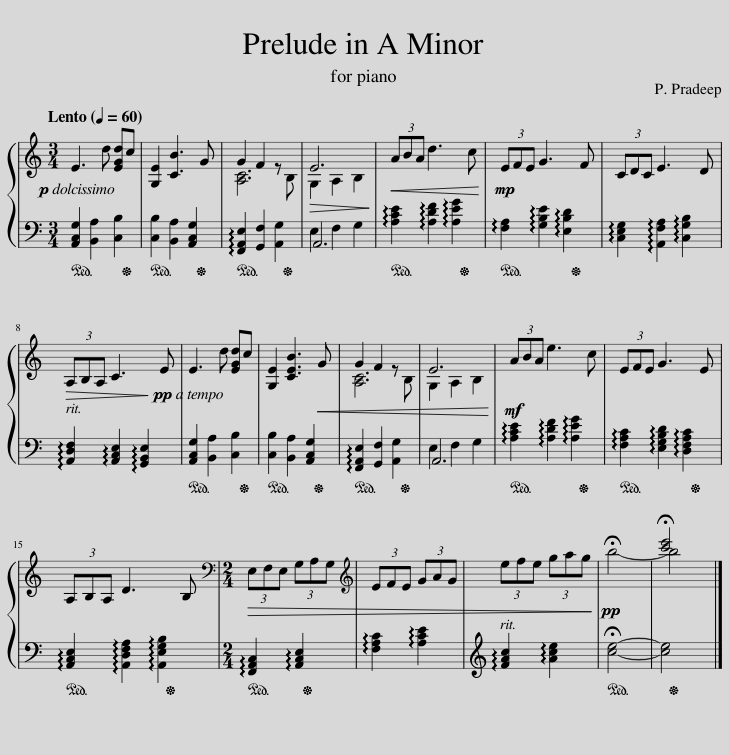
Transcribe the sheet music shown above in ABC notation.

X:1
%%score { ( 1 3 ) | ( 2 4 ) }
L:1/8
Q:1/4=60
M:3/4
I:linebreak $
K:C
V:1 treble
V:3 treble
V:2 bass
V:4 bass
V:1
!p! E3 d [EGd]c | [G,E]2 [CB]3 G | [A,C]6 |!>(! E6!>)! |!<(! (3ABA d3 c!<)! | %5
!mp! (3EFE G3 F | (3CDC E3 D |$!>(! (3A,[Q:1/4=50]B,A,[Q:1/4=45] C3[Q:1/4=60] E!>)! |!pp! E3 d [EGd]c | [G,E]2 [CEB]3!<(! G | %10
 [A,C]6 | E6!<)! |!mf! (3ABA e3 c | (3EFE G3 E |$ (3A,B,A, D3 B, | %15
[M:2/4][K:bass]!>(! (3E,F,E, (3G,A,G, |[K:treble] (3EFE (3GAG | (3e[Q:1/4=50]fe (3g[Q:1/4=45]ag!>)! |!pp! !fermata!b4- | b4 |] %20
V:2
!ped! [A,,C,G,]2 [B,,A,]2 [C,B,]2!ped-up! |!ped! [C,B,]2 [B,,A,]2 [A,,C,G,]2!ped-up! |!ped! !arpeggio![F,,A,,E,]2 [G,,F,]2 [A,,G,]2!ped-up! | A,,6 |!ped! !arpeggio![A,CE]2 !arpeggio![A,DF]2 !arpeggio![A,EG]2!ped-up! | %5
!ped! !arpeggio![F,A,]2 !arpeggio![G,B,E]2 !arpeggio![E,B,D]2!ped-up! | !arpeggio![C,E,G,]2 !arpeggio![A,,F,A,]2 !arpeggio![C,G,B,]2 |$ !arpeggio![A,,D,F,]2 !arpeggio![A,,C,E,]2 !arpeggio![G,,B,,E,]2 |!ped! [A,,C,G,]2 [B,,A,]2 [C,B,]2!ped-up! |!ped! [C,B,]2 [B,,A,]2 [A,,C,G,]2!ped-up! | %10
!ped! !arpeggio![F,,A,,E,]2 [G,,F,]2 [A,,G,]2!ped-up! | A,,6 |!ped! !arpeggio![A,CE]2 !arpeggio![A,DF]2 !arpeggio![A,EG]2!ped-up! |!ped! !arpeggio![F,A,C]2 !arpeggio![E,G,B,D]2 !arpeggio![D,F,A,C]2!ped-up! |$!ped! !arpeggio![A,,C,E,]2 !arpeggio![A,,D,F,A,]2 !arpeggio![A,,E,G,B,]2!ped-up! | %15
[M:2/4]!ped! !arpeggio![F,,A,,C,]2 !arpeggio![A,,C,E,]2!ped-up! | !arpeggio![F,A,C]2 !arpeggio![A,CE]2 | !arpeggio![FAc]2 !arpeggio![Ace]2 |!ped! !fermata![ce]4- | [ce]4!ped-up! |] %20
V:3
 x6 | x6 | G2 F2 z B, | G,2 A,2 B,2 | x6 | %5
 x6 | x6 |$ x6 | x6 | x6 | %10
 G2 F2 z B, | G,2 A,2 B,2 | x6 | x6 |$ x6 | %15
[M:2/4][K:bass] x4 |[K:treble] x4 | x4 | x4 | !fermata![c'e']4 |] %20
V:4
 x6 | x6 | x6 | E,2 F,2 G,2 | x6 | %5
 x6 | x6 |$ x6 | x6 | x6 | %10
 x6 | E,2 F,2 G,2 | x6 | x6 |$ x6 | %15
[M:2/4] x4 | x4 | x4 | x4 | x4 |] %20
